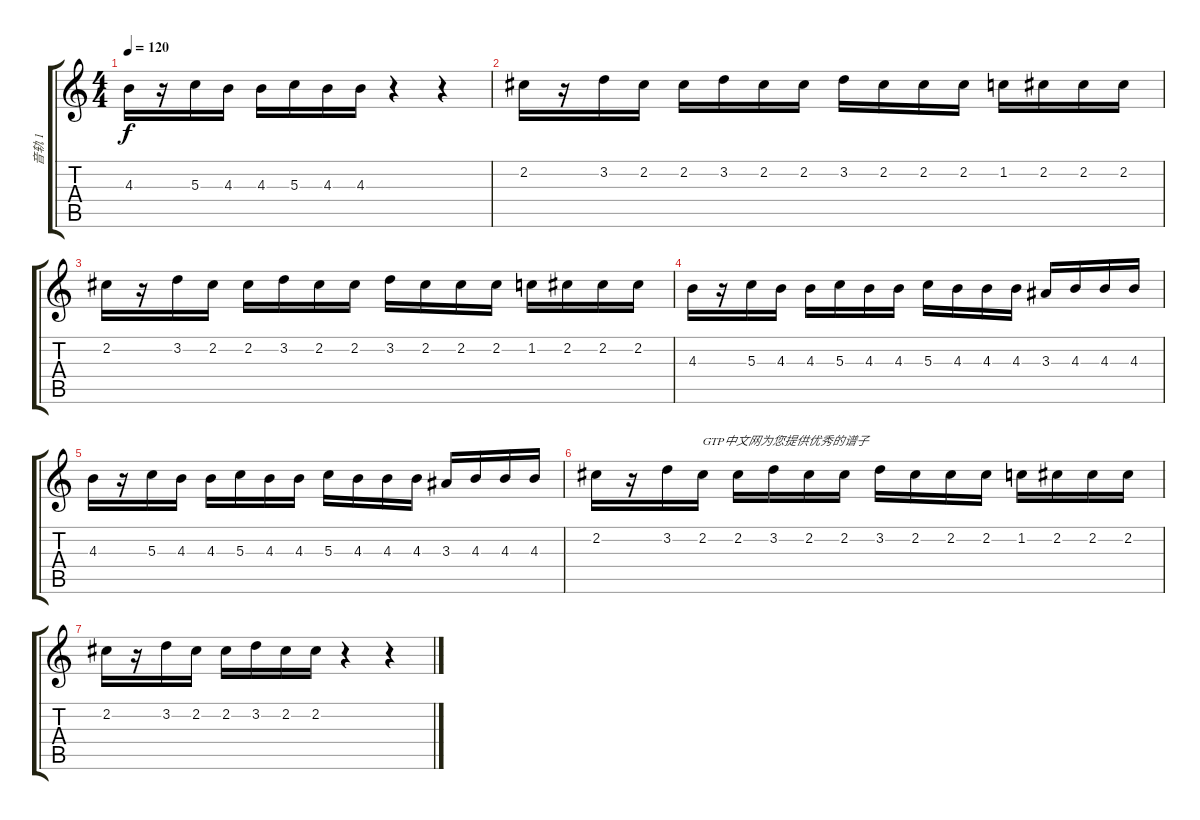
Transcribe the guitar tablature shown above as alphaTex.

\track ("音轨 1" "音轨 1") {instrument electricguitarclean}
\staff {score tabs}
\tuning (E4 B3 G3 D3 A2 E2) {hide}
\ts (4 4)
\tempo 120
\clef g2
\ks c
4.3.16{dy f} r.16 5.3.16 4.3.16 4.3.16 5.3.16 4.3.16 4.3.16 r.4 r.4 |
2.2.16 r.16 3.2.16 2.2.16 2.2.16 3.2.16 2.2.16 2.2.16 3.2.16 2.2.16 2.2.16 2.2.16 1.2.16 2.2.16 2.2.16 2.2.16 |
2.2.16 r.16 3.2.16 2.2.16 2.2.16 3.2.16 2.2.16 2.2.16 3.2.16 2.2.16 2.2.16 2.2.16 1.2.16 2.2.16 2.2.16 2.2.16 |
4.3.16 r.16 5.3.16 4.3.16 4.3.16 5.3.16 4.3.16 4.3.16 5.3.16 4.3.16 4.3.16 4.3.16 3.3.16 4.3.16 4.3.16 4.3.16 |
4.3.16 r.16 5.3.16 4.3.16 4.3.16 5.3.16 4.3.16 4.3.16 5.3.16 4.3.16 4.3.16 4.3.16 3.3.16 4.3.16 4.3.16 4.3.16 |
2.2.16 r.16 3.2.16 2.2.16{txt "GTP中文网为您提供优秀的谱子"} 2.2.16 3.2.16 2.2.16 2.2.16 3.2.16 2.2.16 2.2.16 2.2.16 1.2.16 2.2.16 2.2.16 2.2.16 |
2.2.16 r.16 3.2.16 2.2.16 2.2.16 3.2.16 2.2.16 2.2.16 r.4 r.4
